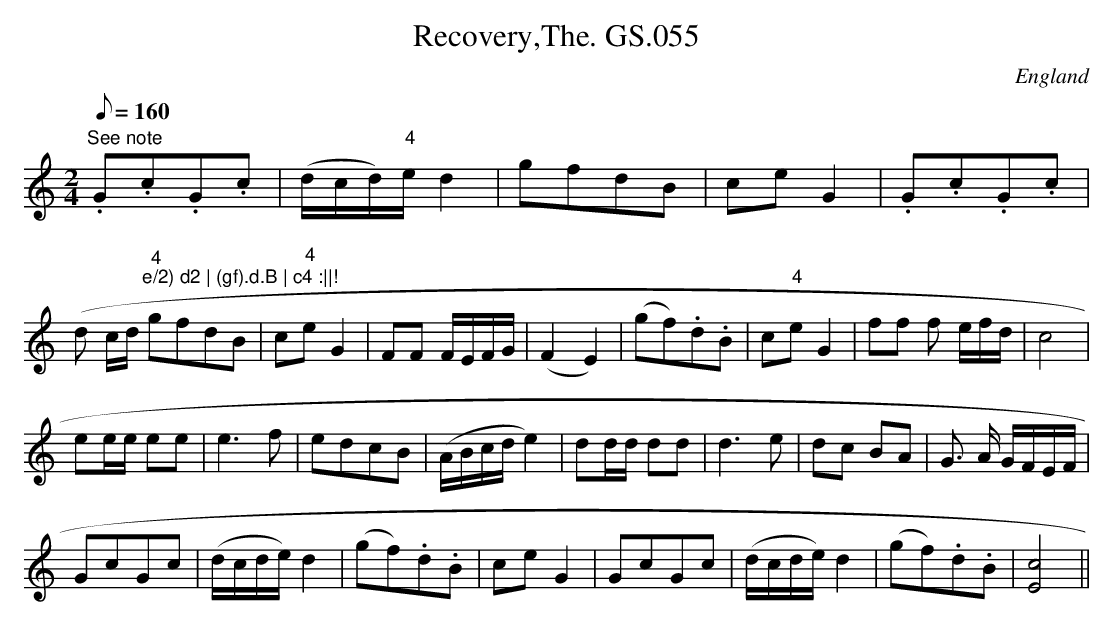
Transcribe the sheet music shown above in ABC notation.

X:1
T:Recovery,The. GS.055
M:2/4
L:1/8
Q:160
O:England
K:C major
"See note".G.c.G.c | (d/2c/2d/2)"4"e/2 d2 | gfdB | ce G2 | .G.c.G.c | (d
/2c/2d/2"4
"e/2) d2 | (gf).d.B | c4 :||!
gfdB | c"4"e G2 | FF F/2E/2F/2G/2 | (F2E2) | (gf).d.B | c"4"e G2  | ff f
/2e/2f/2d/2 | c4 |!
ee/2e/2 ee |">" e3 f | edcB | (A/2B/2c/2d/2 e2) | dd/2d/2 dd | d3 e | dc
BA | G
>A G/2F/2E/2F/2 |!
GcGc | (d/c/d/e/) d2 | (gf).d.B | ceG2 | GcGc | (d/c/d/e/)d2 | (gf).d.B
| [E4c4]
 ||
